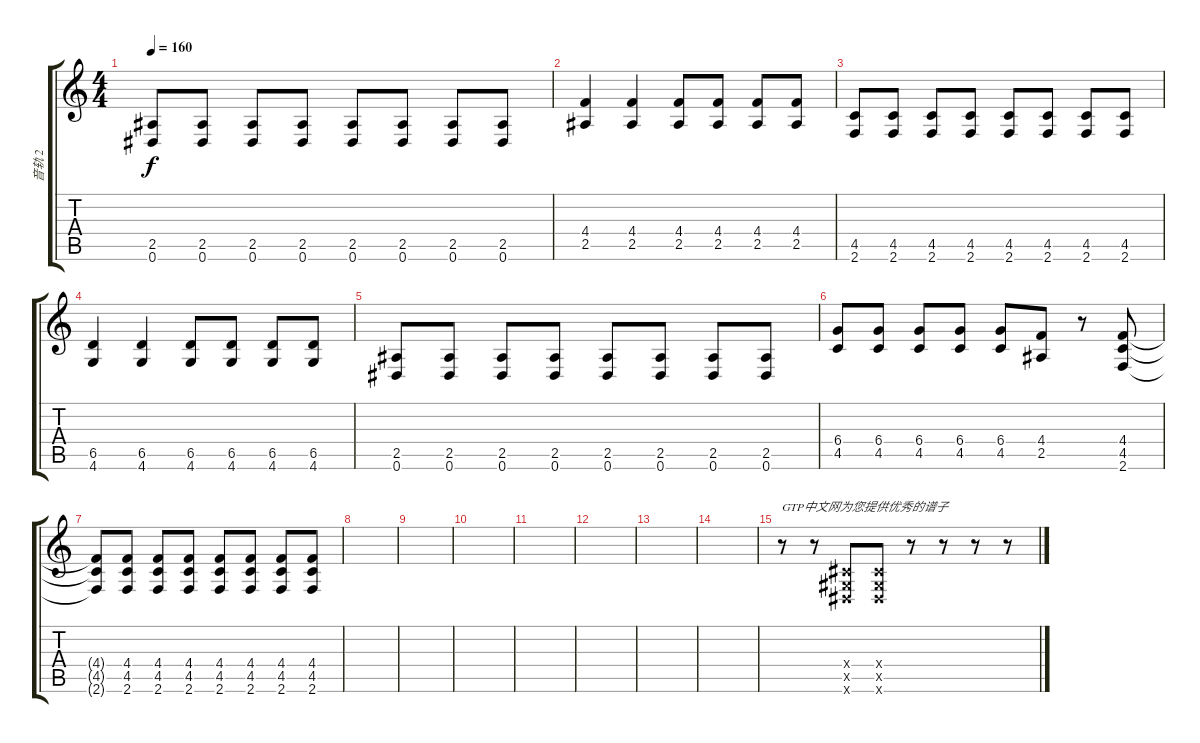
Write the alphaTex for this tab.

\track ("音轨 2" "音轨 2") {instrument overdrivenguitar}
\staff {score tabs}
\tuning (Eb4 Bb3 Gb3 Db3 Ab2 Eb2) {hide}
\ts (4 4)
\tempo 160
\clef g2
\ks c
(2.5 0.6).8{dy f} (2.5 0.6).8 (2.5 0.6).8 (2.5 0.6).8 (2.5 0.6).8 (2.5 0.6).8 (2.5 0.6).8 (2.5 0.6).8 |
(4.4 2.5).4 (4.4 2.5).4 (4.4 2.5).8 (4.4 2.5).8 (4.4 2.5).8 (4.4 2.5).8 |
(4.5 2.6).8 (4.5 2.6).8 (4.5 2.6).8 (4.5 2.6).8 (4.5 2.6).8 (4.5 2.6).8 (4.5 2.6).8 (4.5 2.6).8 |
(6.5 4.6).4 (6.5 4.6).4 (6.5 4.6).8 (6.5 4.6).8 (6.5 4.6).8 (6.5 4.6).8 |
(2.5 0.6).8 (2.5 0.6).8 (2.5 0.6).8 (2.5 0.6).8 (2.5 0.6).8 (2.5 0.6).8 (2.5 0.6).8 (2.5 0.6).8 |
(6.4 4.5).8 (6.4 4.5).8 (6.4 4.5).8 (6.4 4.5).8 (6.4 4.5).8 (4.4 2.5).8 r.8 (4.4 4.5 2.6).8 |
(4.4{t} 4.5{t} 2.6{t}).8{txt " "} (4.4 4.5 2.6).8 (4.4 4.5 2.6).8 (4.4 4.5 2.6).8 (4.4 4.5 2.6).8 (4.4 4.5 2.6).8 (4.4 4.5 2.6).8 (4.4 4.5 2.6).8 |
|
|
|
|
|
|
|
r.8{txt "GTP中文网为您提供优秀的谱子"} r.8 (0.4{x} 0.5{x} 0.6{x}).8 (0.4{x} 0.5{x} 0.6{x}).8 r.8 r.8 r.8 r.8
